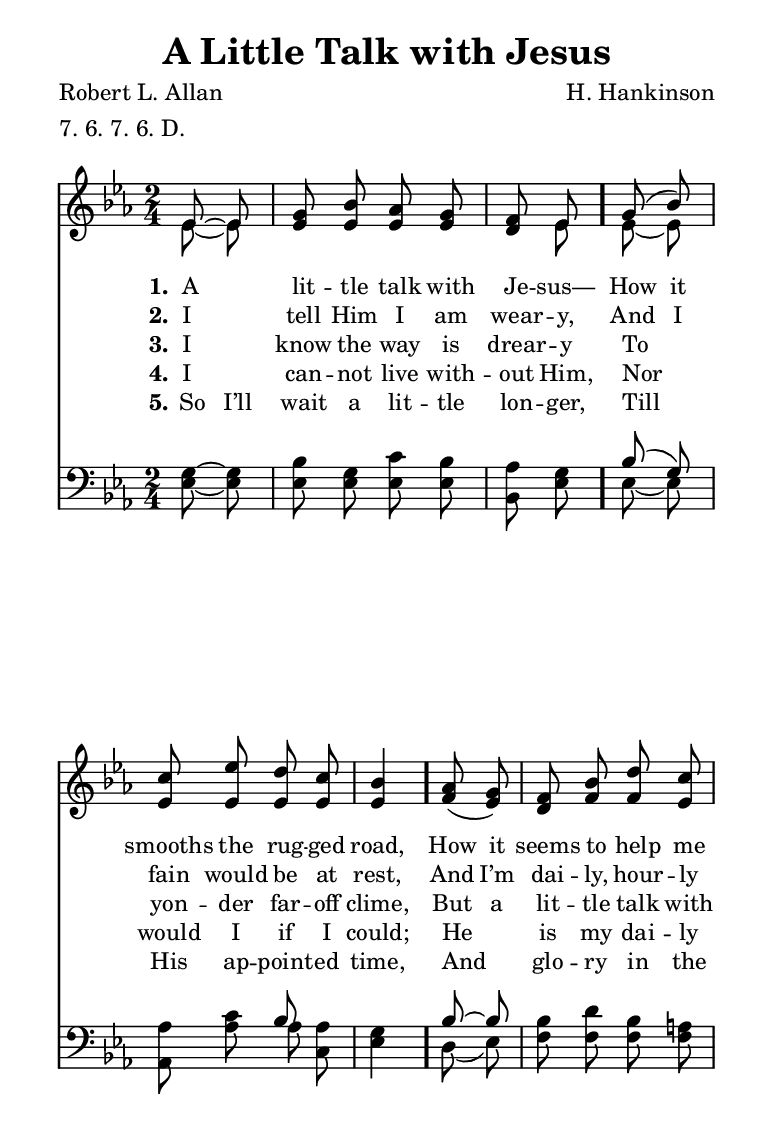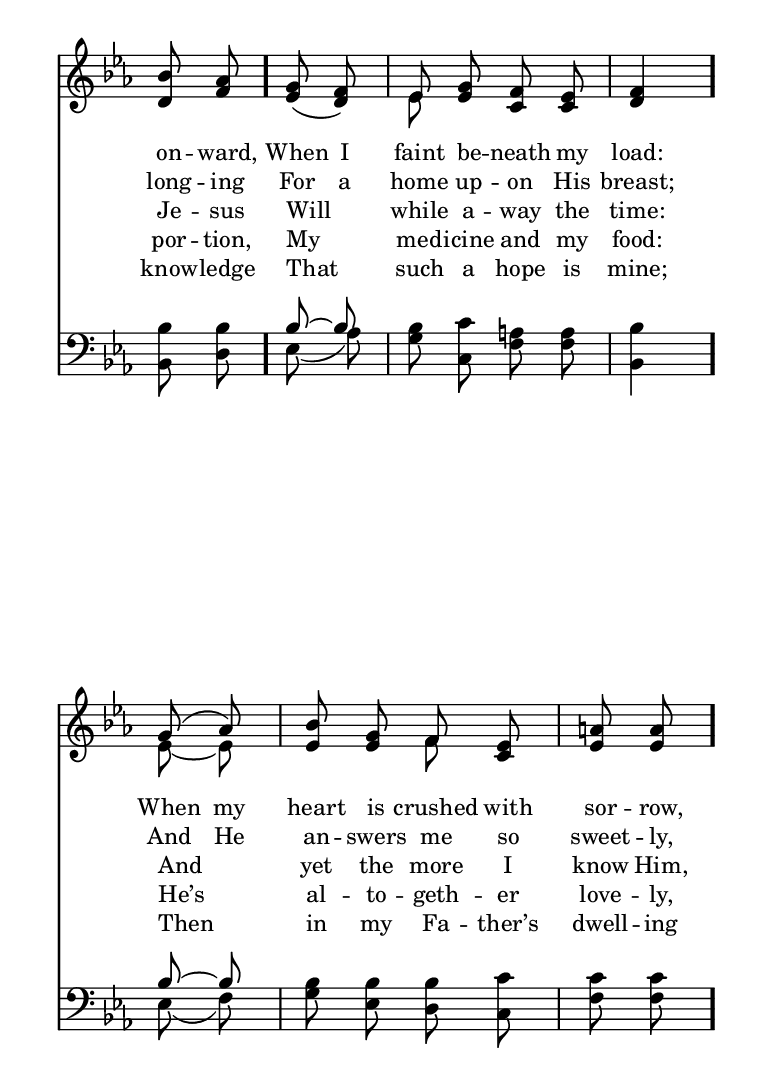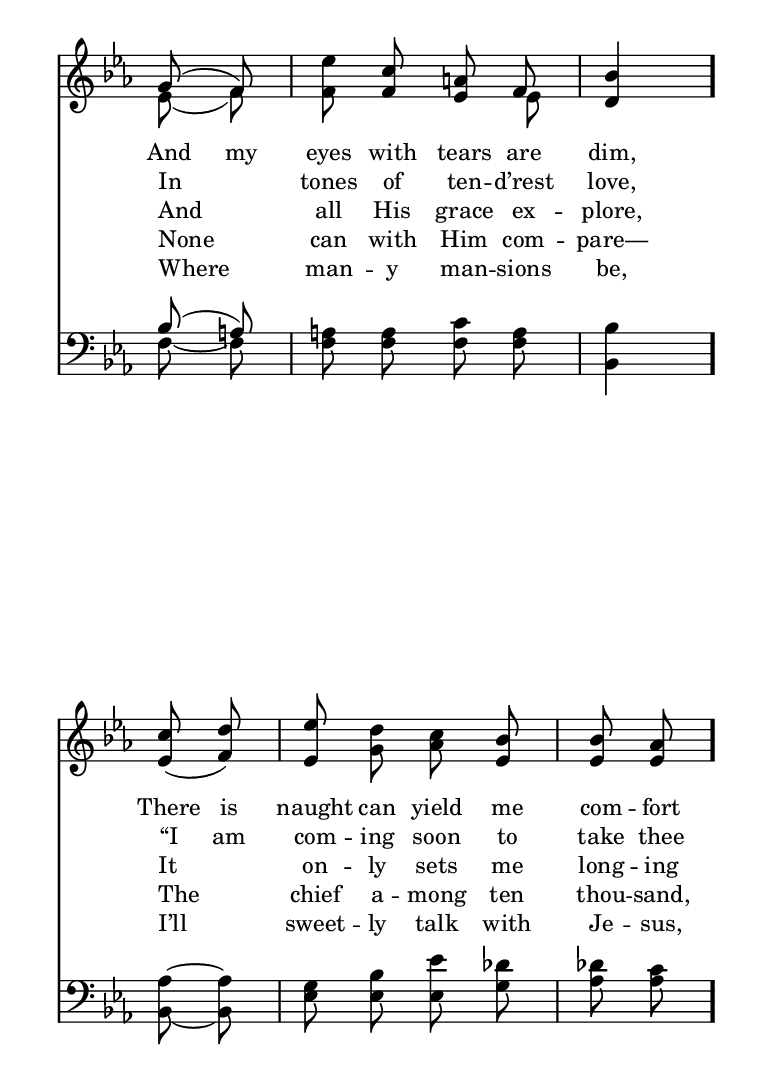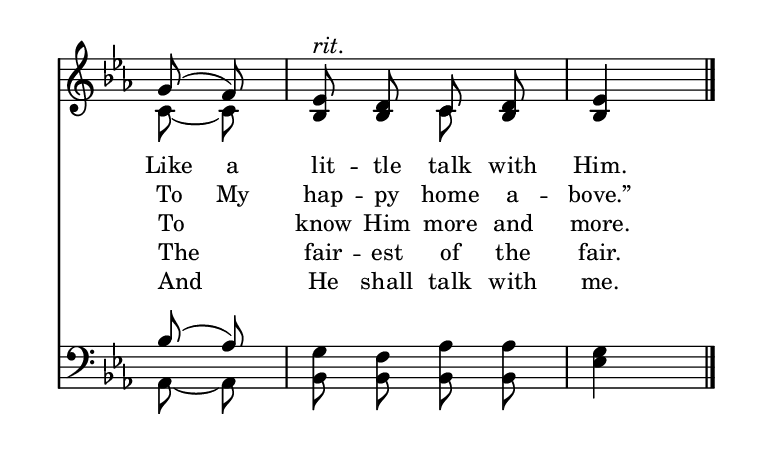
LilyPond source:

\include "common/global.ily"
\paper {
  \include "common/paper.ily"
}

\header{
  hymnnumber = "204"
  title = "A Little Talk with Jesus"
  tunename = ""
  meter = "7. 6. 7. 6. D." % original has P. M.
  poet = "Robert L. Allan" % see https://bibletruthpublishers.com/a-little-talk-with-Jesus-full-color-poetry-leaflets/robert-l-allan/pd3956
  composer = "H. Hankinson"
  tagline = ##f
}

global = {
  \include "common/overrides.ily"
  \override Staff.TimeSignature.style = #'numbered
  \time 2/4
  \override Score.MetronomeMark.transparent = ##t % hide all fermata changes too
  \tempo 8=120
  \key ees \major
  \partial 4
  \autoBeamOff
}

notesSoprano = {
\global
\relative c' {

  ees8 ~ ees | g bes aes g | f ees
  g8( bes) c ees d c | bes4
  aes8( g) | f bes d c | bes aes
  g8( f) ees g f ees | f4
  g8( aes) bes8 g f ees | a a
  g8( f) | ees' c a f | bes4
  c8( d) | ees d c bes | bes aes
  g8( f) | ees^\markup{ \italic rit. } d c d | ees4

  \bar "|."

}
}

notesAlto = {
\global
\relative e' {

  ees8 ~ ees | ees ees ees ees | d ees
  ees8 ~ ees | ees ees ees ees | ees4
  f8( ees) | d f f ees | d f
  ees8( d) | ees ees c c | d4
  ees8 ~ ees | ees ees f c | ees ees
  ees8( f) | f f ees ees | d4
  ees8( f) | ees g aes ees | ees ees
  c8 ~ c | bes bes c bes | bes4

}
}

notesTenor = {
\global
\relative a {

  g8 ~ g | bes g c bes | aes g
  bes8( g) | aes c bes aes | g4
  bes8 ~ bes | bes d bes a | bes bes
  bes8 ~ bes | bes c a a | bes4
  bes8 ~ bes | bes bes bes c | c c
  bes8( a) | a a c a | bes4
  aes8 ~ aes | g bes ees des | des c
  bes8( aes) | g f aes aes | g4

}
}

notesBass = {
\global
\relative f {

  ees8 ~ ees | ees ees ees ees | bes ees
  ees8 ~ ees | aes, aes' aes c, | ees4
  d8( ees) | f f f f | bes, d
  ees8( aes) | g c, f f | bes,4
  ees8( f) | g ees d c | f f
  f8 ~ f | f f f f | bes,4
  bes8 ~ bes | ees ees ees g | aes aes
  aes,8 ~ aes | bes bes bes bes | ees4

}
}

wordsA = \lyricmode {
\set stanza = "1."

A lit -- tle talk with Je -- sus— \bar "."
{ \mon } How it { \moff } smooths the rug -- ged road, \bar "."
{ \mon } How it { \moff } seems to help me on -- ward, \bar "."
{ \mon } When I { \moff } faint be -- neath my load: \bar "."
{ \mon } When my { \moff } heart is crushed with sor -- row, \bar "."
{ \mon } And my { \moff } eyes with tears are dim, \bar "."
{ \mon } There is { \moff } naught can yield me com -- fort \bar "."
{ \mon } Like a { \moff } lit -- tle talk with Him. \bar "."

}

wordsB = \lyricmode {
\set stanza = "2."

I tell Him I am wear -- y,
{ \mon } And I { \moff } fain would be at rest,
{ \mon } And I’m { \moff } dai -- ly, hour -- ly long -- ing
{ \mon } For a { \moff } home up -- on His breast;
{ \mon } And He { \moff } an -- swers me so sweet -- ly,
In tones of ten -- d’rest love,
{ \mon } “I am { \moff } com -- ing soon to take thee
{ \mon } To My { \moff } hap -- py home a -- bove.”

}

wordsC = \lyricmode {
\set stanza = "3."

I know the way is drear -- y
To yon -- der far -- off clime, % blue book has "far off" for "far-off"
{ \mon } But a { \moff } lit -- tle talk with Je -- sus
Will while a -- way the time:
And yet the more I know Him,
And all His grace ex -- plore,
It on -- ly sets me long -- ing
To know Him more and more.

}

wordsD = \lyricmode {
\set stanza = "4."

I can -- not live with -- out Him,
Nor would I if I could;
He is my dai -- ly por -- tion,
My med -- icine and my food:
He’s al -- to -- geth -- er love -- ly,
None can with Him com -- pare—
The chief a -- mong ten thou -- sand,
The fair -- est of the fair.

}

wordsE = \lyricmode {
\set stanza = "5."

{ \mon } So I’ll { \moff } wait a lit -- tle lon -- ger,
Till His ap -- point -- ed time,
And glo -- ry in the know -- ledge
That such a hope is mine;
Then in my Fa -- ther’s dwell -- ing
Where man -- y man -- sions be,
I’ll sweet -- ly talk with Je -- sus,
And He shall talk with me.

}

\score {
  \context ChoirStaff <<
    \context Staff = upper <<
      \set Staff.autoBeaming = ##f
      \set ChoirStaff.systemStartDelimiter = #'SystemStartBar
      \set ChoirStaff.printPartCombineTexts = ##f
      \partcombine #'(2 . 11) \notesSoprano \notesAlto
      \context NullVoice = sopranos { \voiceOne << \notesSoprano >> }
      \context Lyrics = one   \lyricsto sopranos \wordsA
      \context Lyrics = two   \lyricsto sopranos \wordsB
      \context Lyrics = three \lyricsto sopranos \wordsC
      \context Lyrics = four  \lyricsto sopranos \wordsD
      \context Lyrics = five  \lyricsto sopranos \wordsE
    >>
    \context Staff = men <<
      \set Staff.autoBeaming = ##f
      \clef bass
      \set ChoirStaff.printPartCombineTexts = ##f
      \partcombine #'(2 . 11) \notesTenor \notesBass
    >>
  >>
  \layout {
    \include "common/layout.ily"
  }
  #(cond ((ly:get-option 'eog-midi-permitted) #{ \midi{
    \include "common/midi.ily"
  } #}))
}

\version "2.19.49"  % necessary for upgrading to future LilyPond versions.

% vi:set et ts=2 sw=2 ai nocindent syntax=lilypond:
